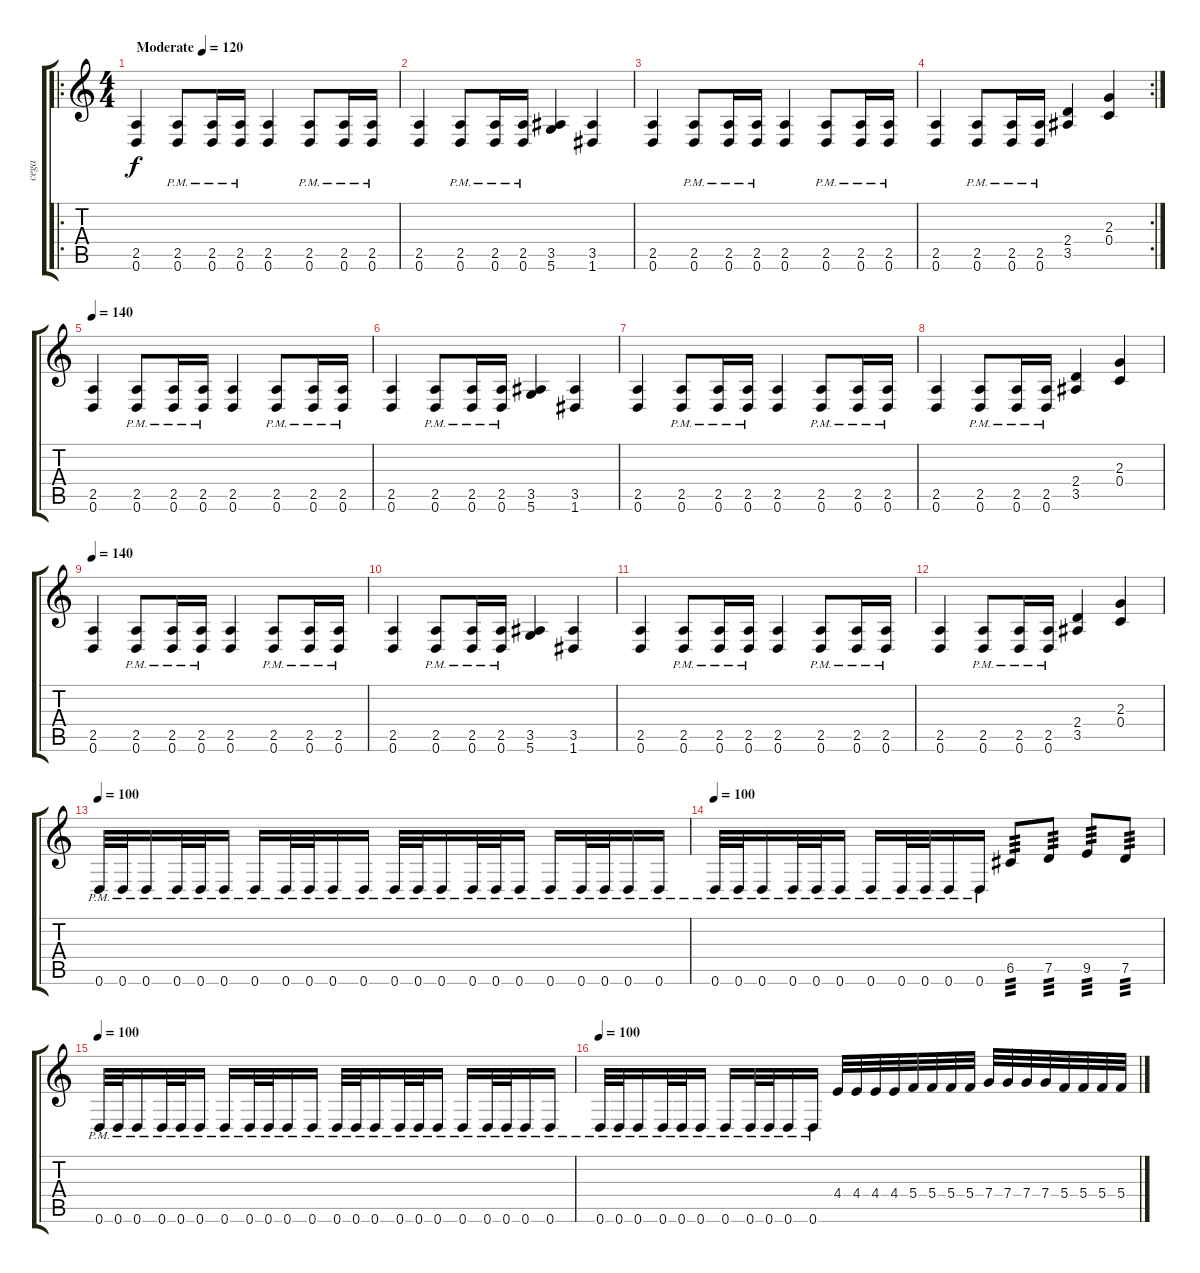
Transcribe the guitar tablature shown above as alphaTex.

\track ("cega" "cega") {instrument distortionguitar}
\staff {score tabs}
\tuning (D4 A3 F3 C3 G2 D2) {hide}
\ro
\ts (4 4)
\tempo (120 "Moderate")
\tempo 140
\tempo (120 "Moderate")
\clef g2
\ks c
(2.5 0.6).4{dy f instrument distortionguitar} (2.5{pm} 0.6{pm}).8 (2.5{pm} 0.6{pm}).16 (2.5{pm} 0.6{pm}).16 (2.5 0.6).4 (2.5{pm} 0.6{pm}).8 (2.5{pm} 0.6{pm}).16 (2.5{pm} 0.6{pm}).16 |
(2.5 0.6).4 (2.5{pm} 0.6{pm}).8 (2.5{pm} 0.6{pm}).16 (2.5{pm} 0.6{pm}).16 (3.5 5.6).4 (3.5 1.6).4 |
(2.5 0.6).4 (2.5{pm} 0.6{pm}).8 (2.5{pm} 0.6{pm}).16 (2.5{pm} 0.6{pm}).16 (2.5 0.6).4 (2.5{pm} 0.6{pm}).8 (2.5{pm} 0.6{pm}).16 (2.5{pm} 0.6{pm}).16 |
\rc 2
(2.5 0.6).4 (2.5{pm} 0.6{pm}).8 (2.5{pm} 0.6{pm}).16 (2.5{pm} 0.6{pm}).16 (2.4 3.5).4 (2.3 0.4).4 |
\tempo 140
(2.5 0.6).4 (2.5{pm} 0.6{pm}).8 (2.5{pm} 0.6{pm}).16 (2.5{pm} 0.6{pm}).16 (2.5 0.6).4 (2.5{pm} 0.6{pm}).8 (2.5{pm} 0.6{pm}).16 (2.5{pm} 0.6{pm}).16 |
(2.5 0.6).4 (2.5{pm} 0.6{pm}).8 (2.5{pm} 0.6{pm}).16 (2.5{pm} 0.6{pm}).16 (3.5 5.6).4 (3.5 1.6).4 |
(2.5 0.6).4 (2.5{pm} 0.6{pm}).8 (2.5{pm} 0.6{pm}).16 (2.5{pm} 0.6{pm}).16 (2.5 0.6).4 (2.5{pm} 0.6{pm}).8 (2.5{pm} 0.6{pm}).16 (2.5{pm} 0.6{pm}).16 |
(2.5 0.6).4 (2.5{pm} 0.6{pm}).8 (2.5{pm} 0.6{pm}).16 (2.5{pm} 0.6{pm}).16 (2.4 3.5).4 (2.3 0.4).4 |
\tempo 140
(2.5 0.6).4 (2.5{pm} 0.6{pm}).8 (2.5{pm} 0.6{pm}).16 (2.5{pm} 0.6{pm}).16 (2.5 0.6).4 (2.5{pm} 0.6{pm}).8 (2.5{pm} 0.6{pm}).16 (2.5{pm} 0.6{pm}).16 |
(2.5 0.6).4 (2.5{pm} 0.6{pm}).8 (2.5{pm} 0.6{pm}).16 (2.5{pm} 0.6{pm}).16 (3.5 5.6).4 (3.5 1.6).4 |
(2.5 0.6).4 (2.5{pm} 0.6{pm}).8 (2.5{pm} 0.6{pm}).16 (2.5{pm} 0.6{pm}).16 (2.5 0.6).4 (2.5{pm} 0.6{pm}).8 (2.5{pm} 0.6{pm}).16 (2.5{pm} 0.6{pm}).16 |
(2.5 0.6).4 (2.5{pm} 0.6{pm}).8 (2.5{pm} 0.6{pm}).16 (2.5{pm} 0.6{pm}).16 (2.4 3.5).4 (2.3 0.4).4 |
\tempo 100
0.6{pm}.32 0.6{pm}.32 0.6{pm}.16 0.6{pm}.32 0.6{pm}.32 0.6{pm}.16 0.6{pm}.16 0.6{pm}.32 0.6{pm}.32 0.6{pm}.16 0.6{pm}.16 0.6{pm}.32 0.6{pm}.32 0.6{pm}.16 0.6{pm}.32 0.6{pm}.32 0.6{pm}.16 0.6{pm}.16 0.6{pm}.32 0.6{pm}.32 0.6{pm}.16 0.6{pm}.16 |
\tempo 100
0.6{pm}.32 0.6{pm}.32 0.6{pm}.16 0.6{pm}.32 0.6{pm}.32 0.6{pm}.16 0.6{pm}.16 0.6{pm}.32 0.6{pm}.32 0.6{pm}.16 0.6{pm}.16 6.5.8{tp 3} 7.5.8{tp 3} 9.5.8{tp 3} 7.5.8{tp 3} |
\tempo 100
0.6{pm}.32 0.6{pm}.32 0.6{pm}.16 0.6{pm}.32 0.6{pm}.32 0.6{pm}.16 0.6{pm}.16 0.6{pm}.32 0.6{pm}.32 0.6{pm}.16 0.6{pm}.16 0.6{pm}.32 0.6{pm}.32 0.6{pm}.16 0.6{pm}.32 0.6{pm}.32 0.6{pm}.16 0.6{pm}.16 0.6{pm}.32 0.6{pm}.32 0.6{pm}.16 0.6{pm}.16 |
\tempo 100
0.6{pm}.32 0.6{pm}.32 0.6{pm}.16 0.6{pm}.32 0.6{pm}.32 0.6{pm}.16 0.6{pm}.16 0.6{pm}.32 0.6{pm}.32 0.6{pm}.16 0.6{pm}.16 4.4.32 4.4.32 4.4.32 4.4.32 5.4.32 5.4.32 5.4.32 5.4.32 7.4.32 7.4.32 7.4.32 7.4.32 5.4.32 5.4.32 5.4.32 5.4.32
